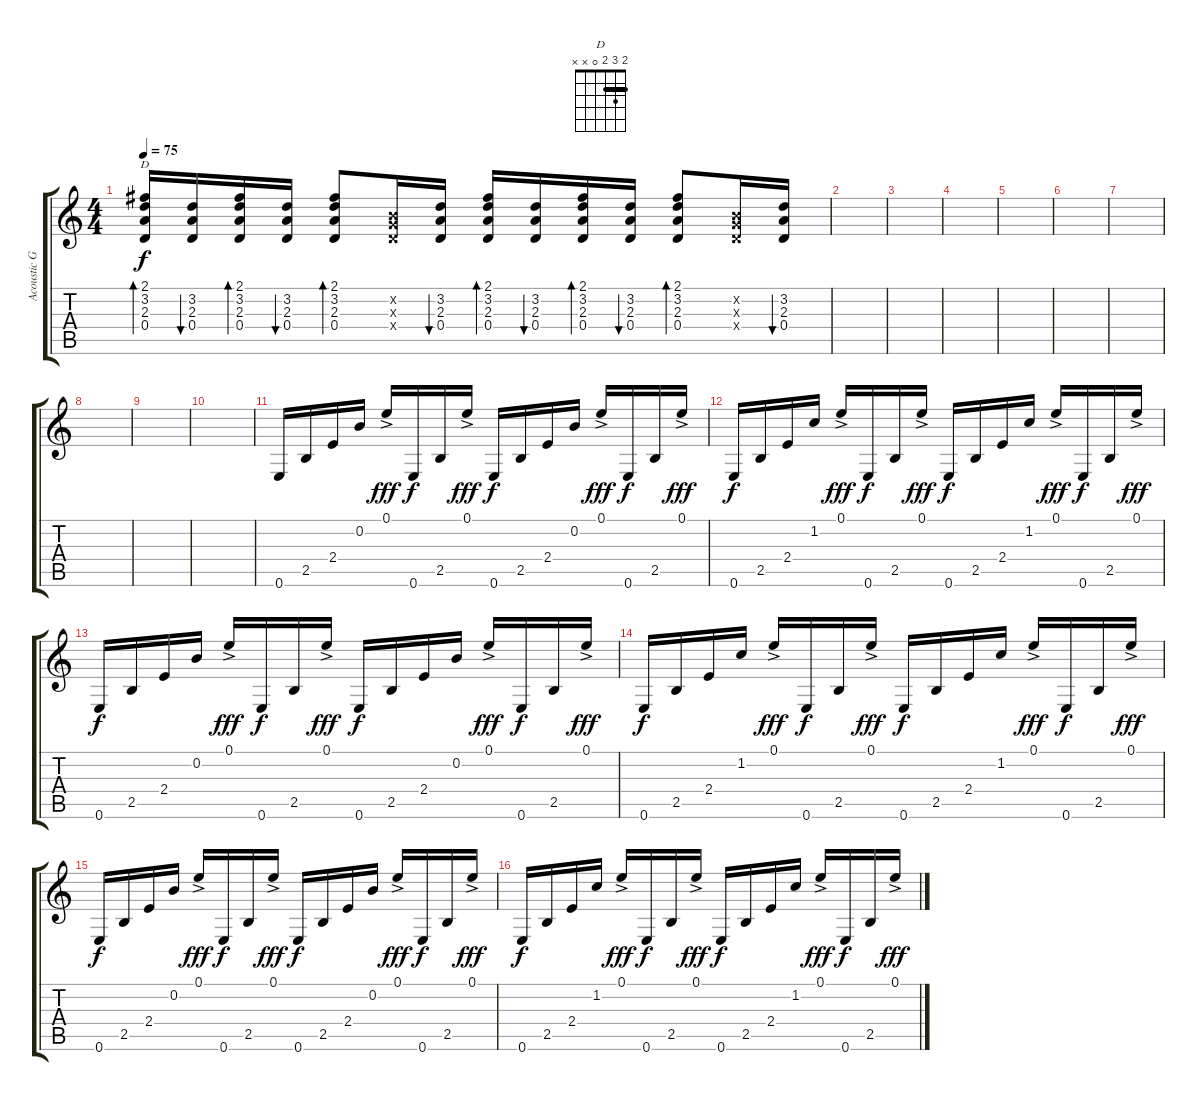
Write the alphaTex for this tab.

\track ("Acoustic Guitar" "Acoustic G") {instrument acousticguitarsteel}
\staff {score tabs}
\tuning (E4 B3 G3 D3 A2 E2) {hide}
\chord ("D" 2 3 2 0 x x) {barre 2}
\ts (4 4)
\tempo 75
\clef g2
\ks c
(2.1 3.2 2.3 0.4).16{bd 30 ch "D" dy f} (3.2 2.3 0.4).16{bu 30} (2.1 3.2 2.3 0.4).16{bd 30} (3.2 2.3 0.4).16{bu 30} (2.1 3.2 2.3 0.4).8{bd 30} (0.2{x} 0.3{x} 0.4{x}).16 (3.2 2.3 0.4).16{bu 30} (2.1 3.2 2.3 0.4).16{bd 30} (3.2 2.3 0.4).16{bu 30} (2.1 3.2 2.3 0.4).16{bd 30} (3.2 2.3 0.4).16{bu 30} (2.1 3.2 2.3 0.4).8{bd 30} (0.2{x} 0.3{x} 0.4{x}).16 (3.2 2.3 0.4).16{bu 30} |
|
|
|
|
|
|
|
|
|
0.6.16 2.5.16 2.4.16 0.2.16 0.1{ac}.16{dy fff} 0.6.16{dy f} 2.5.16 0.1{ac}.16{dy fff} 0.6.16{dy f} 2.5.16 2.4.16 0.2.16 0.1{ac}.16{dy fff} 0.6.16{dy f} 2.5.16 0.1{ac}.16{dy fff} |
0.6.16{dy f} 2.5.16 2.4.16 1.2.16 0.1{ac}.16{dy fff} 0.6.16{dy f} 2.5.16 0.1{ac}.16{dy fff} 0.6.16{dy f} 2.5.16 2.4.16 1.2.16 0.1{ac}.16{dy fff} 0.6.16{dy f} 2.5.16 0.1{ac}.16{dy fff} |
0.6.16{dy f} 2.5.16 2.4.16 0.2.16 0.1{ac}.16{dy fff} 0.6.16{dy f} 2.5.16 0.1{ac}.16{dy fff} 0.6.16{dy f} 2.5.16 2.4.16 0.2.16 0.1{ac}.16{dy fff} 0.6.16{dy f} 2.5.16 0.1{ac}.16{dy fff} |
0.6.16{dy f} 2.5.16 2.4.16 1.2.16 0.1{ac}.16{dy fff} 0.6.16{dy f} 2.5.16 0.1{ac}.16{dy fff} 0.6.16{dy f} 2.5.16 2.4.16 1.2.16 0.1{ac}.16{dy fff} 0.6.16{dy f} 2.5.16 0.1{ac}.16{dy fff} |
0.6.16{dy f} 2.5.16 2.4.16 0.2.16 0.1{ac}.16{dy fff} 0.6.16{dy f} 2.5.16 0.1{ac}.16{dy fff} 0.6.16{dy f} 2.5.16 2.4.16 0.2.16 0.1{ac}.16{dy fff} 0.6.16{dy f} 2.5.16 0.1{ac}.16{dy fff} |
0.6.16{dy f} 2.5.16 2.4.16 1.2.16 0.1{ac}.16{dy fff} 0.6.16{dy f} 2.5.16 0.1{ac}.16{dy fff} 0.6.16{dy f} 2.5.16 2.4.16 1.2.16 0.1{ac}.16{dy fff} 0.6.16{dy f} 2.5.16 0.1{ac}.16{dy fff}
